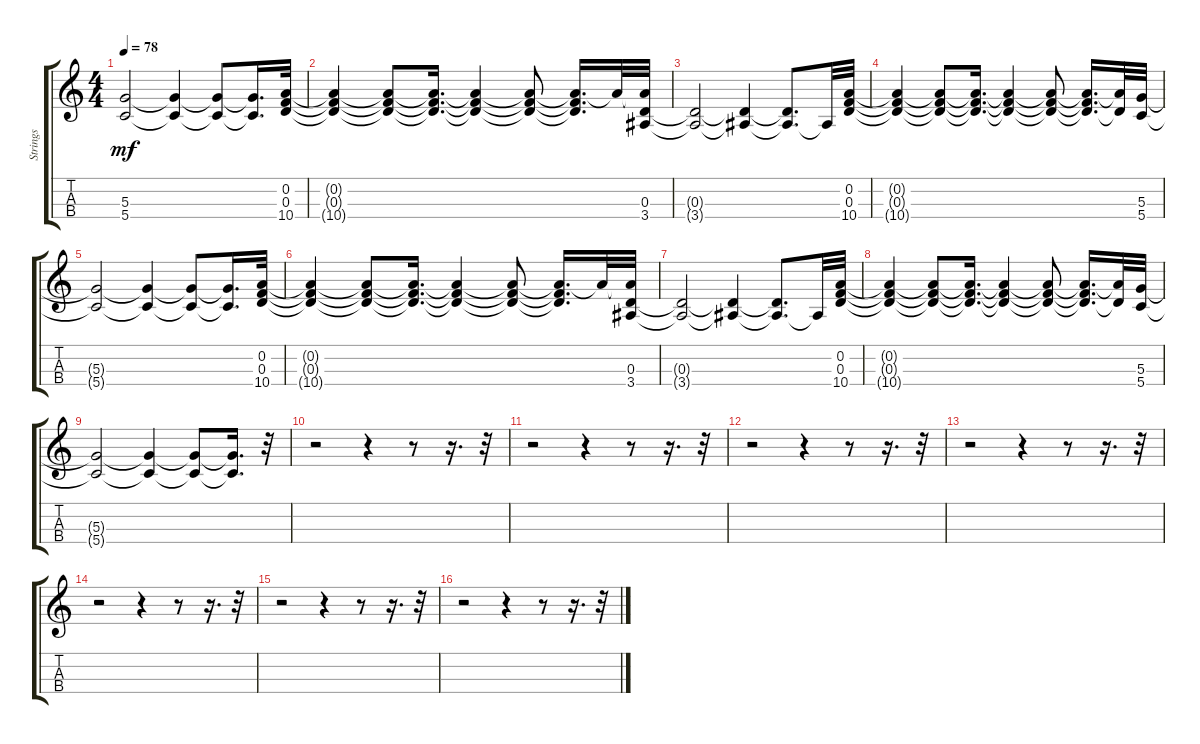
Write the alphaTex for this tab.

\track ("Strings             " "Strings   ") {instrument violin}
\staff {score tabs}
\tuning (E5 A4 D4 G3) {hide}
\ts (4 4)
\tempo 78
\clef g2
\ks c
(5.3{t} 5.4{t}).2{dy mf} (5.3{t} 5.4{t}).4 (5.3{t} 5.4{t}).8 (5.3{t} 5.4{t}).16{d} (0.2 0.3 10.4).32 |
(0.2{t} 0.3{t} 10.4{t}).4 (0.2{t} 0.3{t} 10.4{t}).8 (0.2{t} 0.3{t} 10.4{t}).16{d} (0.2{t} 0.3{t} 10.4{t}).4 (0.2{t} 0.3{t} 10.4{t}).8 (0.2{t} 0.3{t} 10.4{t}).16{d} 0.2{t}.32 (0.2{t} 0.3 3.4).32 |
(0.3{t} 3.4{t}).2 (0.3{t} 3.4{t}).4 (0.3{t} 3.4{t}).8{d} 3.4{t}.32 (0.2 0.3 10.4).32 |
(0.2{t} 0.3{t} 10.4{t}).4 (0.2{t} 0.3{t} 10.4{t}).8 (0.2{t} 0.3{t} 10.4{t}).16{d} (0.2{t} 0.3{t} 10.4{t}).4 (0.2{t} 0.3{t} 10.4{t}).8 (0.2{t} 0.3{t} 10.4{t}).16{d} (0.2{t} 0.3{t}).32 (5.3 5.4).32 |
(5.3{t} 5.4{t}).2 (5.3{t} 5.4{t}).4 (5.3{t} 5.4{t}).8 (5.3{t} 5.4{t}).16{d} (0.2 0.3 10.4).32 |
(0.2{t} 0.3{t} 10.4{t}).4 (0.2{t} 0.3{t} 10.4{t}).8 (0.2{t} 0.3{t} 10.4{t}).16{d} (0.2{t} 0.3{t} 10.4{t}).4 (0.2{t} 0.3{t} 10.4{t}).8 (0.2{t} 0.3{t} 10.4{t}).16{d} 0.2{t}.32 (0.2{t} 0.3 3.4).32 |
(0.3{t} 3.4{t}).2 (0.3{t} 3.4{t}).4 (0.3{t} 3.4{t}).8{d} 3.4{t}.32 (0.2 0.3 10.4).32 |
(0.2{t} 0.3{t} 10.4{t}).4 (0.2{t} 0.3{t} 10.4{t}).8 (0.2{t} 0.3{t} 10.4{t}).16{d} (0.2{t} 0.3{t} 10.4{t}).4 (0.2{t} 0.3{t} 10.4{t}).8 (0.2{t} 0.3{t} 10.4{t}).16{d} (0.2{t} 0.3{t}).32 (5.3 5.4).32 |
(5.3{t} 5.4{t}).2 (5.3{t} 5.4{t}).4 (5.3{t} 5.4{t}).8 (5.3{t} 5.4{t}).16{d} r.32 |
r.2 r.4 r.8 r.16{d} r.32 |
r.2 r.4 r.8 r.16{d} r.32 |
r.2 r.4 r.8 r.16{d} r.32 |
r.2 r.4 r.8 r.16{d} r.32 |
r.2 r.4 r.8 r.16{d} r.32 |
r.2 r.4 r.8 r.16{d} r.32 |
r.2 r.4 r.8 r.16{d} r.32
